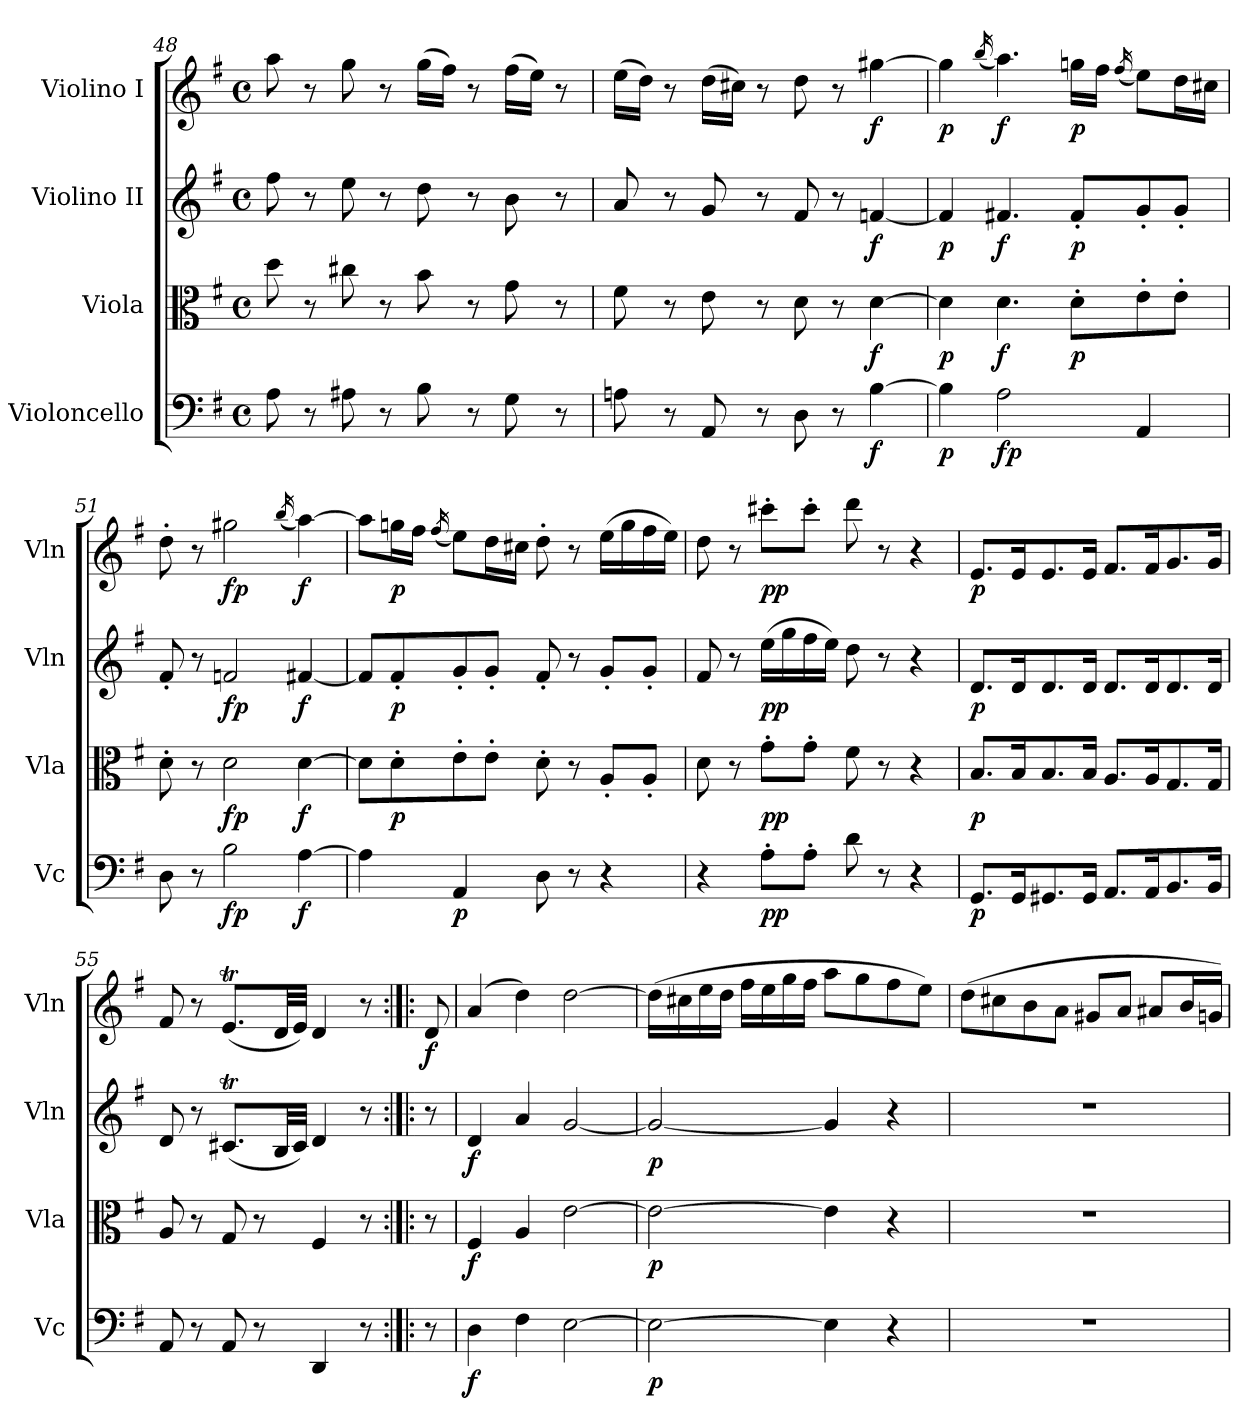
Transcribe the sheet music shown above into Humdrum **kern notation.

**kern	**dynam	**kern	**dynam	**kern	**dynam	**kern	**dynam
*part4	*part4	*part3	*part3	*part2	*part2	*part1	*part1
*staff4	*staff4	*staff3	*staff3	*staff2	*staff2	*staff1	*staff1
*I"Violoncello	*	*I"Viola	*	*I"Violino II	*	*I"Violino I	*
*I'Vc	*	*I'Vla	*	*I'Vln	*	*I'Vln	*
*clefF4	*	*clefC3	*	*clefG2	*	*clefG2	*
*k[f#]	*	*k[f#]	*	*k[f#]	*	*k[f#]	*
*G:	*	*G:	*	*G:	*	*G:	*
*M4/4	*	*M4/4	*	*M4/4	*	*M4/4	*
*met(c)	*	*met(c)	*	*met(c)	*	*met(c)	*
=48	=48	=48	=48	=48	=48	=48	=48
8A	.	8dd	.	8ff#	.	8aa	.
8r	.	8r	.	8r	.	8r	.
8A#X	.	8cc#X	.	8ee	.	8gg	.
8r	.	8r	.	8r	.	8r	.
8B	.	8b	.	8dd	.	(16ggLL	.
.	.	.	.	.	.	16ff#JJ)	.
8r	.	8r	.	8r	.	8r	.
8G	.	8g	.	8b	.	(16ff#LL	.
.	.	.	.	.	.	16eeJJ)	.
8r	.	8r	.	8r	.	8r	.
=49	=49	=49	=49	=49	=49	=49	=49
8An	.	8f#	.	8a	.	(16eeLL	.
.	.	.	.	.	.	16ddJJ)	.
8r	.	8r	.	8r	.	8r	.
8AA	.	8e	.	8g	.	(16ddLL	.
.	.	.	.	.	.	16cc#XJJ)	.
8r	.	8r	.	8r	.	8r	.
8D	.	8d	.	8f#	.	8dd	.
8r	.	8r	.	8r	.	8r	.
[4B	f	[4d	f	[4fn	f	[4gg#X	f
!!LO:LB:g=z
=50	=50	=50	=50	=50	=50	=50	=50
4B]	p	4d]	p	4f]	p	4gg#]	p
.	.	.	.	.	.	(<16qbb/	.
2A	fp	4.d	f	4.f#X	f	4.aa)	f
.	.	8d'L	p	8f#'L	p	16ggnLL	p
.	.	.	.	.	.	16ff#JJ	.
.	.	.	.	.	.	(<16qff#/	.
4AA	.	8e'	.	8g'	.	8eeL)	.
.	.	8e'J	.	8g'J	.	16ddL	.
.	.	.	.	.	.	16cc#XJJ	.
=51	=51	=51	=51	=51	=51	=51	=51
8D	.	8d'	.	8f#'	.	8dd'	.
8r	.	8r	.	8r	.	8r	.
2B	fp	2d	fp	2fn	fp	2gg#X	fp
.	.	.	.	.	.	(<16qbb/	.
[4A	f	[4d	f	[4f#X	f	[4aa)	f
=52	=52	=52	=52	=52	=52	=52	=52
4A]	.	8dL]	.	8f#L]	.	8aaL]	.
.	.	8d'	p	8f#'	p	16ggnL	p
.	.	.	.	.	.	16ff#JJ	.
.	.	.	.	.	.	(<16qff#/	.
4AA	p	8e'	.	8g'	.	8eeL)	.
.	.	8e'J	.	8g'J	.	16ddL	.
.	.	.	.	.	.	16cc#XJJ	.
8D	.	8d'	.	8f#'	.	8dd'	.
8r	.	8r	.	8r	.	8r	.
4r	.	8A'L	.	8g'L	.	(16eeLL	.
.	.	.	.	.	.	16gg	.
.	.	8A'J	.	8g'J	.	16ff#	.
.	.	.	.	.	.	16eeJJ)	.
=53	=53	=53	=53	=53	=53	=53	=53
4r	.	8d	.	8f#	.	8dd	.
.	.	8r	.	8r	.	8r	.
8A'L	pp	8g'L	pp	(16eeLL	pp	8ccc#X'L	pp
.	.	.	.	16gg	.	.	.
8A'J	.	8g'J	.	16ff#	.	8ccc#'J	.
.	.	.	.	16eeJJ)	.	.	.
8d	.	8f#	.	8dd	.	8ddd	.
8r	.	8r	.	8r	.	8r	.
4r	.	4r	.	4r	.	4r	.
=54	=54	=54	=54	=54	=54	=54	=54
8.GGL	p	8.BL	p	8.dL	p	8.eL	p
16GGk	.	16Bk	.	16dk	.	16ek	.
8.GG#X	.	8.B	.	8.d	.	8.e	.
16GG#Jk	.	16BJk	.	16dJk	.	16eJk	.
8.AAL	.	8.AL	.	8.dL	.	8.f#L	.
16AAk	.	16Ak	.	16dk	.	16f#k	.
8.BB	.	8.G	.	8.d	.	8.g	.
16BBJk	.	16GJk	.	16dJk	.	16gJk	.
=55a	=55a	=55a	=55a	=55a	=55a	=55a	=55a
8AA	.	8A	.	8d	.	8f#	.
8r	.	8r	.	8r	.	8r	.
8AA	.	8G	.	(8.c#XtL	.	(8.eTL	.
8r	.	8r	.	.	.	.	.
.	.	.	.	32BLL	.	32dLL	.
.	.	.	.	32c#JJJ)	.	32eJJJ)	.
4DD	.	4F#	.	4d	.	4d	.
8r	.	8r	.	8r	.	8r	.
=55b:|!|:	=55b:|!|:	=55b:|!|:	=55b:|!|:	=55b:|!|:	=55b:|!|:	=55b:|!|:	=55b:|!|:
8r	.	8r	.	8r	.	8d	f
=56	=56	=56	=56	=56	=56	=56	=56
4D	f	4F#	f	4d	f	(4a	.
4F#	.	4A	.	4a	.	4dd)	.
[2E	.	[2e	.	[2g	.	[2dd	.
=57	=57	=57	=57	=57	=57	=57	=57
2E_	p	2e_	p	2g_	p	(16ddLL]	.
.	.	.	.	.	.	16cc#X	.
.	.	.	.	.	.	16ee	.
.	.	.	.	.	.	16ddJJ	.
.	.	.	.	.	.	16ff#LL	.
.	.	.	.	.	.	16ee	.
.	.	.	.	.	.	16gg	.
.	.	.	.	.	.	16ff#JJ	.
4E]	.	4e]	.	4g]	.	8aaL	.
.	.	.	.	.	.	8gg	.
4r	.	4r	.	4r	.	8ff#	.
.	.	.	.	.	.	8eeJ)	.
=58	=58	=58	=58	=58	=58	=58	=58
1r	.	1r	.	1r	.	(8ddL	.
.	.	.	.	.	.	8cc#X	.
.	.	.	.	.	.	8b	.
.	.	.	.	.	.	8aJ	.
.	.	.	.	.	.	8g#XL	.
.	.	.	.	.	.	8aJ	.
.	.	.	.	.	.	8a#XL	.
.	.	.	.	.	.	16bL	.
.	.	.	.	.	.	16gnJJ)	.
=	=	=	=	=	=	=	=
*-	*-	*-	*-	*-	*-	*-	*-
